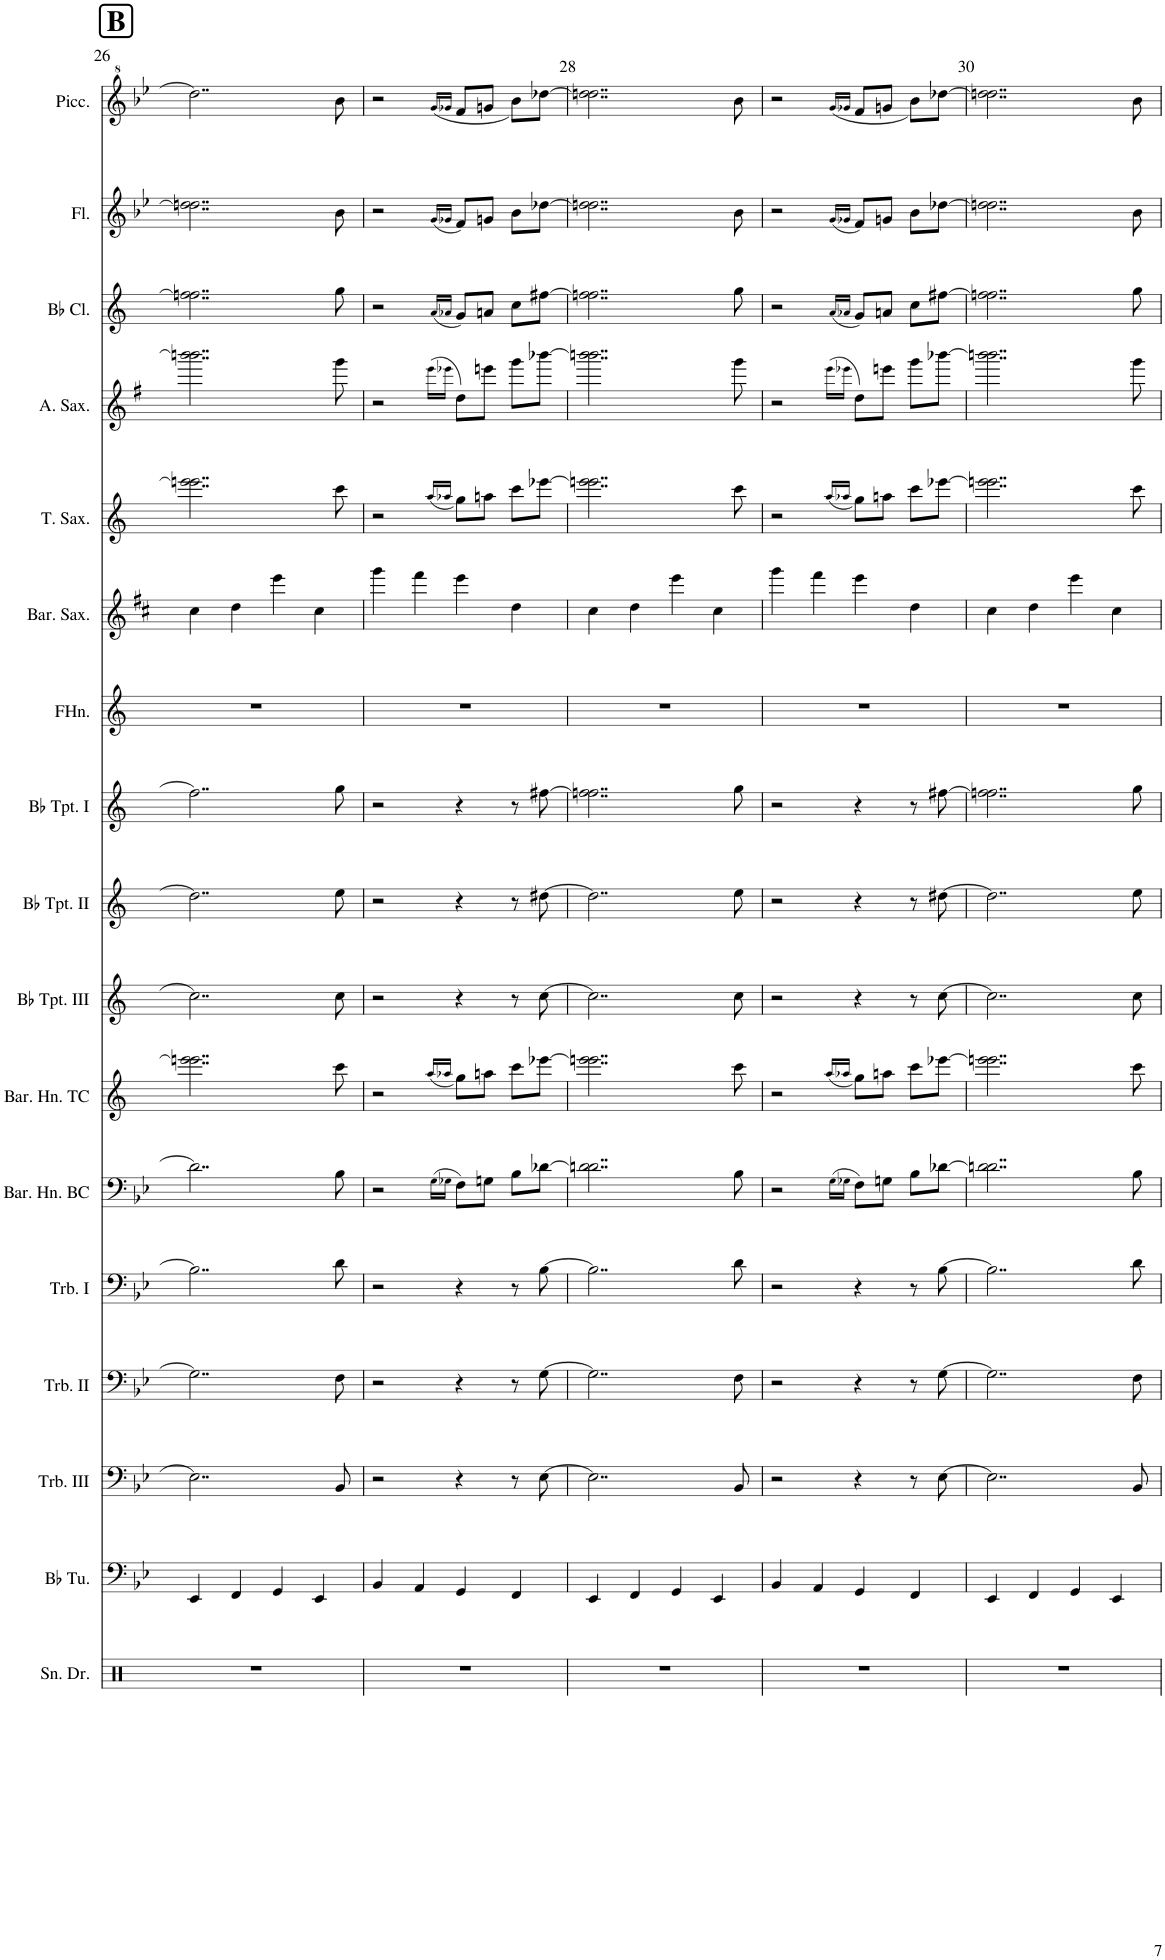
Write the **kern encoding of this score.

**kern	**kern	**kern	**kern	**kern	**kern	**kern	**kern	**kern	**kern	**kern	**kern	**kern	**kern	**kern	**kern	**kern
*part17	*part16	*part15	*part14	*part13	*part12	*part11	*part10	*part9	*part8	*part7	*part6	*part5	*part4	*part3	*part2	*part1
*staff17	*staff16	*staff15	*staff14	*staff13	*staff12	*staff11	*staff10	*staff9	*staff8	*staff7	*staff6	*staff5	*staff4	*staff3	*staff2	*staff1
*I"Snare Drum	*I"Bb Tuba	*I"Trombone III	*I"Trombone II	*I"Trombone I	*I"Baritone Horn BC	*I"Baritone Horn TC	*I"Bb Trumpet III	*I"Bb Trumpet II	*I"Bb Trumpet I	*I"French Horn	*I"Baritone Saxophone	*I"Tenor Saxophone	*I"Alto Saxophone	*I"Bb Clarinet	*I"Flute 8va	*I"Piccolo
*I'Sn. Dr.	*I'Bb Tu.	*I'Trb. III	*I'Trb. II	*I'Trb. I	*I'Bar. Hn. BC	*I'Bar. Hn. TC	*I'Bb Tpt. III	*I'Bb Tpt. II	*I'Bb Tpt. I	*I'FHn.	*I'Bar. Sax.	*I'T. Sax.	*I'A. Sax.	*I'Bb Cl.	*I'Fl.	*I'Picc.
!!LO:PB:g=z
*clefX	*clefF4	*clefF4	*clefF4	*clefF4	*clefF4	*clefG2	*clefG2	*clefG2	*clefG2	*clefG2	*clefG2	*clefG2	*clefG2	*clefG2	*clefG2	*clefG^2
*	*	*	*	*	*Trd4c7	*Trd8c14	*Trd1c2	*Trd1c2	*Trd1c2	*Trd4c7	*Trd12c21	*Trd8c14	*Trd5c9	*Trd1c2	*	*Trd-7c-12
*k[]	*k[b-e-]	*k[b-e-]	*k[b-e-]	*k[b-e-]	*k[b-e-]	*k[]	*k[]	*k[]	*k[]	*k[]	*k[f#c#]	*k[]	*k[f#]	*k[]	*k[b-e-]	*k[b-e-]
*M2/2	*M2/2	*M2/2	*M2/2	*M2/2	*M2/2	*M2/2	*M2/2	*M2/2	*M2/2	*M2/2	*M2/2	*M2/2	*M2/2	*M2/2	*M2/2	*M2/2
*met(c|)	*met(c|)	*met(c|)	*met(c|)	*met(c|)	*met(c|)	*met(c|)	*met(c|)	*met(c|)	*met(c|)	*met(c|)	*met(c|)	*met(c|)	*met(c|)	*met(c|)	*met(c|)	*met(c|)
!!LO:REH:place=s1:a:B:cj:fs=14:t=B
=26	=26	=26	=26	=26	=26	=26	=26	=26	=26	=26	=26	=26	=26	=26	=26	=26
1r	4EE-/	2..E-\]	2..G\]	2..B-\]	2..d-\]	2..eee-\] 2..eeen\	2..cc\]	2..dd#\]	2..ff#\]	1r	4cc#\	2..eee-\] 2..eeen\	2..bbb-\] 2..bbbn\	2..ffn\ 2..ff#\]	2..dd-\] 2..ddn\	2..ddd-\]
.	4FF/	.	.	.	.	.	.	.	.	.	4dd\	.	.	.	.	.
.	4GG/	.	.	.	.	.	.	.	.	.	4eee\	.	.	.	.	.
.	4EE-/	.	.	.	.	.	.	.	.	.	4cc#\	.	.	.	.	.
.	.	8BB-/	8F\	8d\	8B-\	8ccc\	8cc\	8ee\	8gg\	.	.	8ccc\	8ggg\	8gg\	8b-\	8bb-\
=27	=27	=27	=27	=27	=27	=27	=27	=27	=27	=27	=27	=27	=27	=27	=27	=27
1r	4BB-/	2r	2r	2r	2r	2r	2r	2r	2r	1r	4ggg\	2r	2r	2r	2r	2r
.	4AA/	.	.	.	.	.	.	.	.	.	4fff#\	.	.	.	.	.
.	.	.	.	.	(16qG\LL	(16qaa/LL	.	.	.	.	.	(16qaa/LL	(16qeee\LL	(16qa/LL	(16qg/LL	(16qgg/LL
.	.	.	.	.	16qG-X\JJ	16qaa-X/JJ	.	.	.	.	.	16qaa-X/JJ	16qeee-X\JJ	16qa-X/JJ	16qg-X/JJ	16qgg-X/JJ
.	4GG/	4r	4r	4r	8F\L)	8gg\L)	4r	4r	4r	.	4eee\	8gg\L)	8dd\L)	8g/L)	8f/L)	8ff/L
.	.	.	.	.	8Gn\J	8aan\J	.	.	.	.	.	8aan\J	8eeen\J	8an/J	8gn/J	8ggn/J
.	4FF/	8r	8r	8r	8B-\L	8ccc\L	8r	8r	8r	.	4dd\	8ccc\L	8ggg\L	8cc\L	8b-\L	8bb-\L)
.	.	[8E-\	[8G\	[8B-\	[8d-X\J	[8eee-X\J	[8cc\	[8dd#X\	[8ff#X\	.	.	[8eee-X\J	[8bbb-X\J	[8ff#X\J	[8dd-X\J	[8ddd-X\J
=28	=28	=28	=28	=28	=28	=28	=28	=28	=28	=28	=28	=28	=28	=28	=28	=28
1r	4EE-/	2..E-\]	2..G\]	2..B-\]	2..d-\] 2..dn\	2..eee-\] 2..eeen\	2..cc\]	2..dd#\]	2..ffn\ 2..ff#\]	1r	4cc#\	2..eee-\] 2..eeen\	2..bbb-\] 2..bbbn\	2..ffn\ 2..ff#\]	2..dd-\] 2..ddn\	2..ddd-\] 2..dddn\
.	4FF/	.	.	.	.	.	.	.	.	.	4dd\	.	.	.	.	.
.	4GG/	.	.	.	.	.	.	.	.	.	4eee\	.	.	.	.	.
.	4EE-/	.	.	.	.	.	.	.	.	.	4cc#\	.	.	.	.	.
.	.	8BB-/	8F\	8d\	8B-\	8ccc\	8cc\	8ee\	8gg\	.	.	8ccc\	8ggg\	8gg\	8b-\	8bb-\
=29	=29	=29	=29	=29	=29	=29	=29	=29	=29	=29	=29	=29	=29	=29	=29	=29
1r	4BB-/	2r	2r	2r	2r	2r	2r	2r	2r	1r	4ggg\	2r	2r	2r	2r	2r
.	4AA/	.	.	.	.	.	.	.	.	.	4fff#\	.	.	.	.	.
.	.	.	.	.	(16qG\LL	(16qaa/LL	.	.	.	.	.	(16qaa/LL	(16qeee\LL	(16qa/LL	(16qg/LL	(16qgg/LL
.	.	.	.	.	16qG-X\JJ	16qaa-X/JJ	.	.	.	.	.	16qaa-X/JJ	16qeee-X\JJ	16qa-X/JJ	16qg-X/JJ	16qgg-X/JJ
.	4GG/	4r	4r	4r	8F\L)	8gg\L)	4r	4r	4r	.	4eee\	8gg\L)	8dd\L)	8g/L)	8f/L)	8ff/L
.	.	.	.	.	8Gn\J	8aan\J	.	.	.	.	.	8aan\J	8eeen\J	8an/J	8gn/J	8ggn/J
.	4FF/	8r	8r	8r	8B-\L	8ccc\L	8r	8r	8r	.	4dd\	8ccc\L	8ggg\L	8cc\L	8b-\L	8bb-\L)
.	.	[8E-\	[8G\	[8B-\	[8d-X\J	[8eee-X\J	[8cc\	[8dd#X\	[8ff#X\	.	.	[8eee-X\J	[8bbb-X\J	[8ff#X\J	[8dd-X\J	[8ddd-X\J
=30	=30	=30	=30	=30	=30	=30	=30	=30	=30	=30	=30	=30	=30	=30	=30	=30
1r	4EE-/	2..E-\]	2..G\]	2..B-\]	2..d-\] 2..dn\	2..eee-\] 2..eeen\	2..cc\]	2..dd#\]	2..ffn\ 2..ff#\]	1r	4cc#\	2..eee-\] 2..eeen\	2..bbb-\] 2..bbbn\	2..ffn\ 2..ff#\]	2..dd-\] 2..ddn\	2..ddd-\] 2..dddn\
.	4FF/	.	.	.	.	.	.	.	.	.	4dd\	.	.	.	.	.
.	4GG/	.	.	.	.	.	.	.	.	.	4eee\	.	.	.	.	.
.	4EE-/	.	.	.	.	.	.	.	.	.	4cc#\	.	.	.	.	.
.	.	8BB-/	8F\	8d\	8B-\	8ccc\	8cc\	8ee\	8gg\	.	.	8ccc\	8ggg\	8gg\	8b-\	8bb-\
=	=	=	=	=	=	=	=	=	=	=	=	=	=	=	=	=
*-	*-	*-	*-	*-	*-	*-	*-	*-	*-	*-	*-	*-	*-	*-	*-	*-
